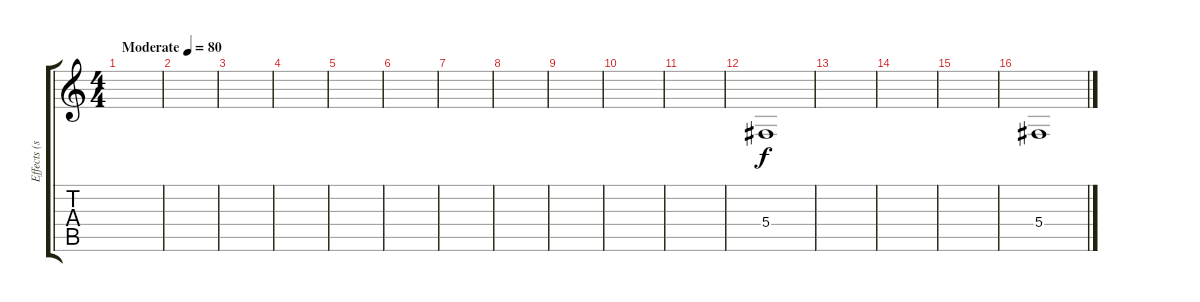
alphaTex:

\track ("Effects (sorry couldnt find electric eff" "Effects (s") {instrument seashore}
\staff {score tabs}
\tuning (Eb4 Bb3 Gb3 Db3 Ab2 Eb2) {hide}
\ts (4 4)
\tempo (80 "Moderate")
\clef g2
\ks c
|
|
|
|
|
|
|
|
|
|
|
5.4.1 |
|
|
|
5.4.1
